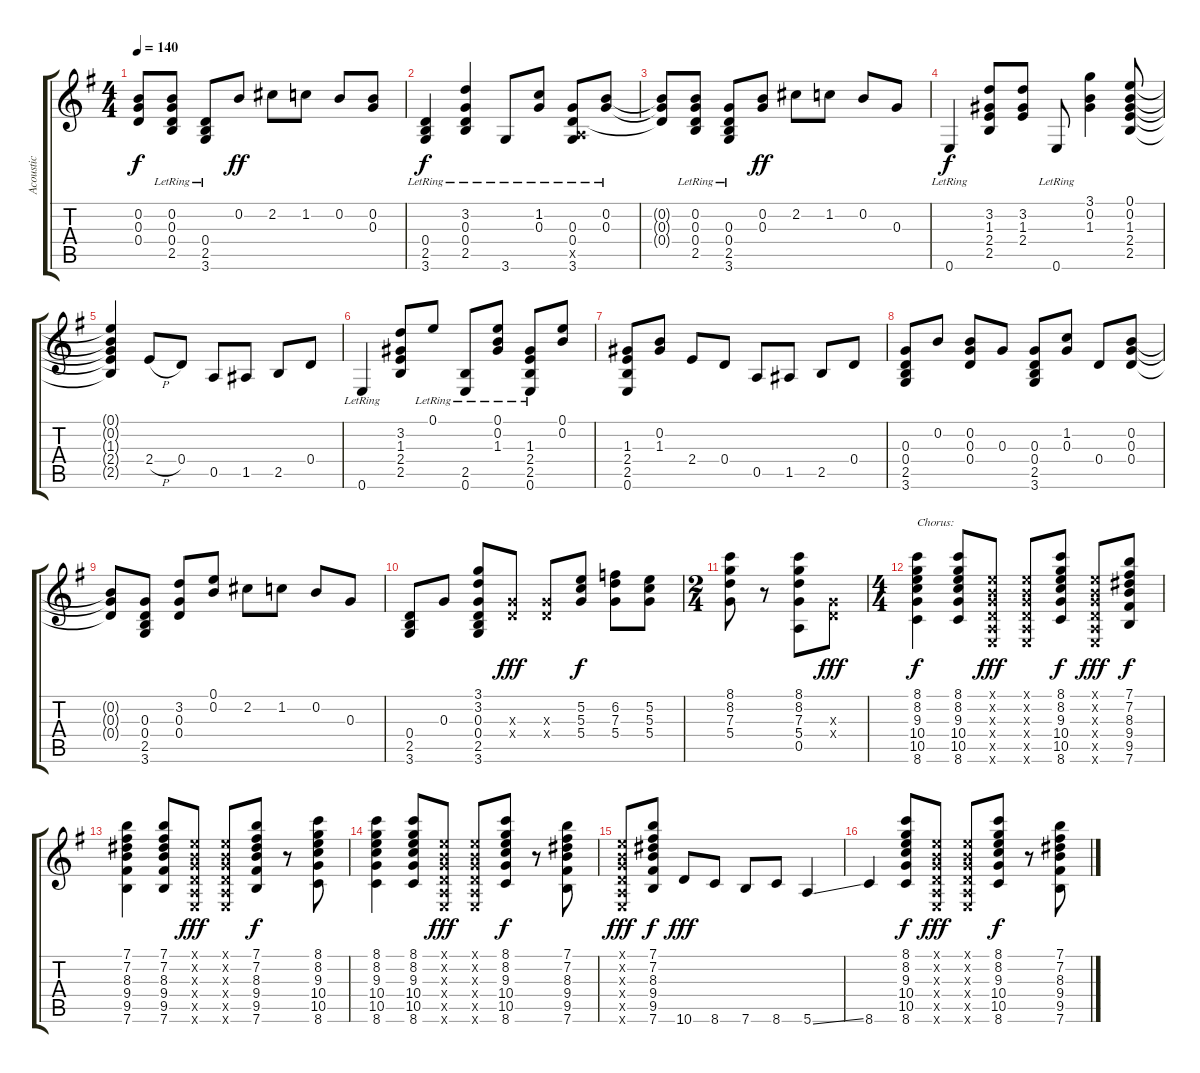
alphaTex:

\track ("Acoustic" "Acoustic") {instrument acousticguitarnylon}
\staff {score tabs}
\tuning (E4 B3 G3 D3 A2 E2) {hide}
\ts (4 4)
\tempo 140
\clef g2
\ks g
(0.2{t} 0.3{t} 0.4{t}).8{dy f} (0.2{lr} 0.3{lr} 0.4{lr} 2.5{lr}).8 (0.4{lr} 2.5{lr} 3.6{lr}).8 0.2.8{dy ff} 2.2.8 1.2.8 0.2.8 (0.2 0.3).8 |
(0.4{lr} 2.5{lr} 3.6{lr}).4{dy f} (3.2{lr} 0.3{lr} 0.4{lr} 2.5{lr}).4 3.6{lr}.8 (1.2{lr} 0.3{lr}).8 (0.3{lr} 0.4{lr} 0.5{x} 3.6{lr}).8 (0.2{lr} 0.3{lr}).8 |
(0.2{t} 0.3{t} 0.4{t}).8 (0.2{lr} 0.3{lr} 0.4{lr} 2.5{lr}).8 (0.3 0.4 2.5 3.6{lr}).8 (0.2 0.3).8{dy ff} 2.2.8 1.2.8 0.2.8 0.3.8 |
0.6{lr}.4{dy f} (3.2 1.3 2.4 2.5).8 (3.2 1.3 2.4).8 0.6{lr}.8 (3.1 0.2 1.3).4 (0.1 0.2 1.3 2.4 2.5).8 |
(0.1{t} 0.2{t} 1.3{t} 2.4{t} 2.5{t}).4 2.4{h}.8 0.4.8 0.5.8 1.5.8 2.5.8 0.4.8 |
0.6{lr}.4 (3.2 1.3 2.4 2.5).8 0.1{lr}.8 (2.5{lr} 0.6{lr}).8 (0.1{lr} 0.2{lr} 1.3{lr}).8 (1.3{lr} 2.4{lr} 2.5{lr} 0.6{lr}).8 (0.1 0.2).8 |
(1.3 2.4 2.5 0.6).8 (0.2 1.3).8 2.4.8 0.4.8 0.5.8 1.5.8 2.5.8 0.4.8 |
(0.3 0.4 2.5 3.6).8 0.2.8 (0.2 0.3 0.4).8 0.3.8 (0.3 0.4 2.5 3.6).8 (1.2 0.3).8 0.4.8 (0.2 0.3 0.4).8 |
(0.2{t} 0.3{t} 0.4{t}).8 (0.3 0.4 2.5 3.6).8 (3.2 0.3 0.4).8 (0.1 0.2).8 2.2.8 1.2.8 0.2.8 0.3.8 |
(0.4 2.5 3.6).8 0.3.8 (3.1 3.2 0.3 0.4 2.5 3.6).8 (0.3{x} 0.4{x}).8{dy fff} (0.3{x} 0.4{x}).8 (5.2 5.3 5.4).8{dy f} (6.2 7.3 5.4).8 (5.2 5.3 5.4).8 |
\ts (2 4)
(8.1 8.2 7.3 5.4).8 r.8 (8.1 8.2 7.3 5.4 0.5).8 (0.3{x} 0.4{x}).8{dy fff} |
\ts (4 4)
(8.1 8.2 9.3 10.4 10.5 8.6).4{txt "Chorus:" dy f} (8.1 8.2 9.3 10.4 10.5 8.6).8 (0.1{x} 0.2{x} 0.3{x} 0.4{x} 0.5{x} 0.6{x}).8{dy fff} (0.1{x} 0.2{x} 0.3{x} 0.4{x} 0.5{x} 0.6{x}).8 (8.1 8.2 9.3 10.4 10.5 8.6).8{dy f} (0.1{x} 0.2{x} 0.3{x} 0.4{x} 0.5{x} 0.6{x}).8{dy fff} (7.1 7.2 8.3 9.4 9.5 7.6).8{dy f} |
(7.1 7.2 8.3 9.4 9.5 7.6).4 (7.1 7.2 8.3 9.4 9.5 7.6).8 (0.1{x} 0.2{x} 0.3{x} 0.4{x} 0.5{x} 0.6{x}).8{dy fff} (0.1{x} 0.2{x} 0.3{x} 0.4{x} 0.5{x} 0.6{x}).8 (7.1 7.2 8.3 9.4 9.5 7.6).8{dy f} r.8 (8.1 8.2 9.3 10.4 10.5 8.6).8 |
(8.1 8.2 9.3 10.4 10.5 8.6).4 (8.1 8.2 9.3 10.4 10.5 8.6).8 (0.1{x} 0.2{x} 0.3{x} 0.4{x} 0.5{x} 0.6{x}).8{dy fff} (0.1{x} 0.2{x} 0.3{x} 0.4{x} 0.5{x} 0.6{x}).8 (8.1 8.2 9.3 10.4 10.5 8.6).8{dy f} r.8 (7.1 7.2 8.3 9.4 9.5 7.6).8 |
(0.1{x} 0.2{x} 0.3{x} 0.4{x} 0.5{x} 0.6{x}).8{dy fff} (7.1 7.2 8.3 9.4 9.5 7.6).8{dy f} 10.6.8{dy fff} 8.6.8 7.6.8 8.6.8 5.6{ss}.4 |
8.6.4 (8.1 8.2 9.3 10.4 10.5 8.6).8{dy f} (0.1{x} 0.2{x} 0.3{x} 0.4{x} 0.5{x} 0.6{x}).8{dy fff} (0.1{x} 0.2{x} 0.3{x} 0.4{x} 0.5{x} 0.6{x}).8 (8.1 8.2 9.3 10.4 10.5 8.6).8{dy f} r.8 (7.1 7.2 8.3 9.4 9.5 7.6).8
